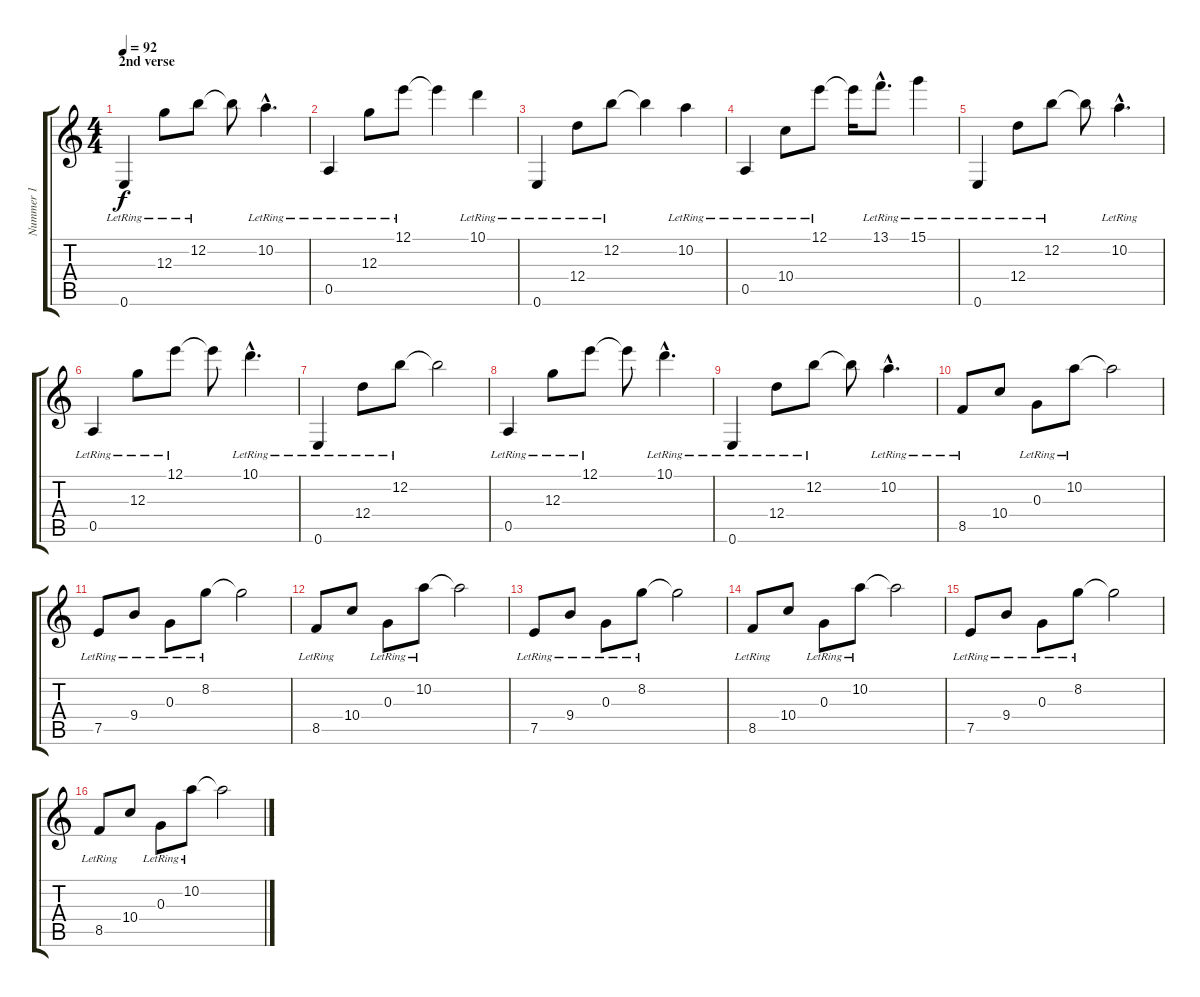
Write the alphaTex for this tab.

\track ("Nummer 1" "Nummer 1") {instrument electricguitarclean}
\staff {score tabs}
\tuning (E4 B3 G3 D3 A2 E2) {hide}
\ts (4 4)
\section ("" "2nd verse")
\tempo 92
\clef g2
\ks c
0.6{lr}.4{dy f} 12.3{lr}.8 12.2{lr}.8 12.2{t}.8 10.2{hac lr}.4{d} |
0.5{lr}.4 12.3{lr}.8 12.1{lr}.8 12.1{t}.4 10.1{lr}.4 |
0.6{lr}.4 12.4{lr}.8 12.2{lr}.8 12.2{t}.4 10.2{lr}.4 |
0.5{lr}.4 10.4{lr}.8 12.1{lr}.8 12.1{t}.16 13.1{hac lr}.8{d} 15.1{lr}.4 |
0.6{lr}.4 12.4{lr}.8 12.2{lr}.8 12.2{t}.8 10.2{hac lr}.4{d} |
0.5{lr}.4 12.3{lr}.8 12.1{lr}.8 12.1{t}.8 10.1{hac lr}.4{d} |
0.6{lr}.4 12.4{lr}.8 12.2{lr}.8 12.2{t}.2 |
0.5{lr}.4 12.3{lr}.8 12.1{lr}.8 12.1{t}.8 10.1{hac lr}.4{d} |
0.6{lr}.4 12.4{lr}.8 12.2{lr}.8 12.2{t}.8 10.2{hac lr}.4{d} |
8.5{lr}.8 10.4.8 0.3{lr}.8 10.2{lr}.8 10.2{t}.2 |
7.5{lr}.8 9.4{lr}.8 0.3{lr}.8 8.2{lr}.8 8.2{t}.2 |
8.5{lr}.8 10.4.8 0.3{lr}.8 10.2{lr}.8 10.2{t}.2 |
7.5{lr}.8 9.4{lr}.8 0.3{lr}.8 8.2{lr}.8 8.2{t}.2 |
8.5{lr}.8 10.4.8 0.3{lr}.8 10.2{lr}.8 10.2{t}.2 |
7.5{lr}.8 9.4{lr}.8 0.3{lr}.8 8.2{lr}.8 8.2{t}.2 |
8.5{lr}.8 10.4.8 0.3{lr}.8 10.2{lr}.8 10.2{t}.2
